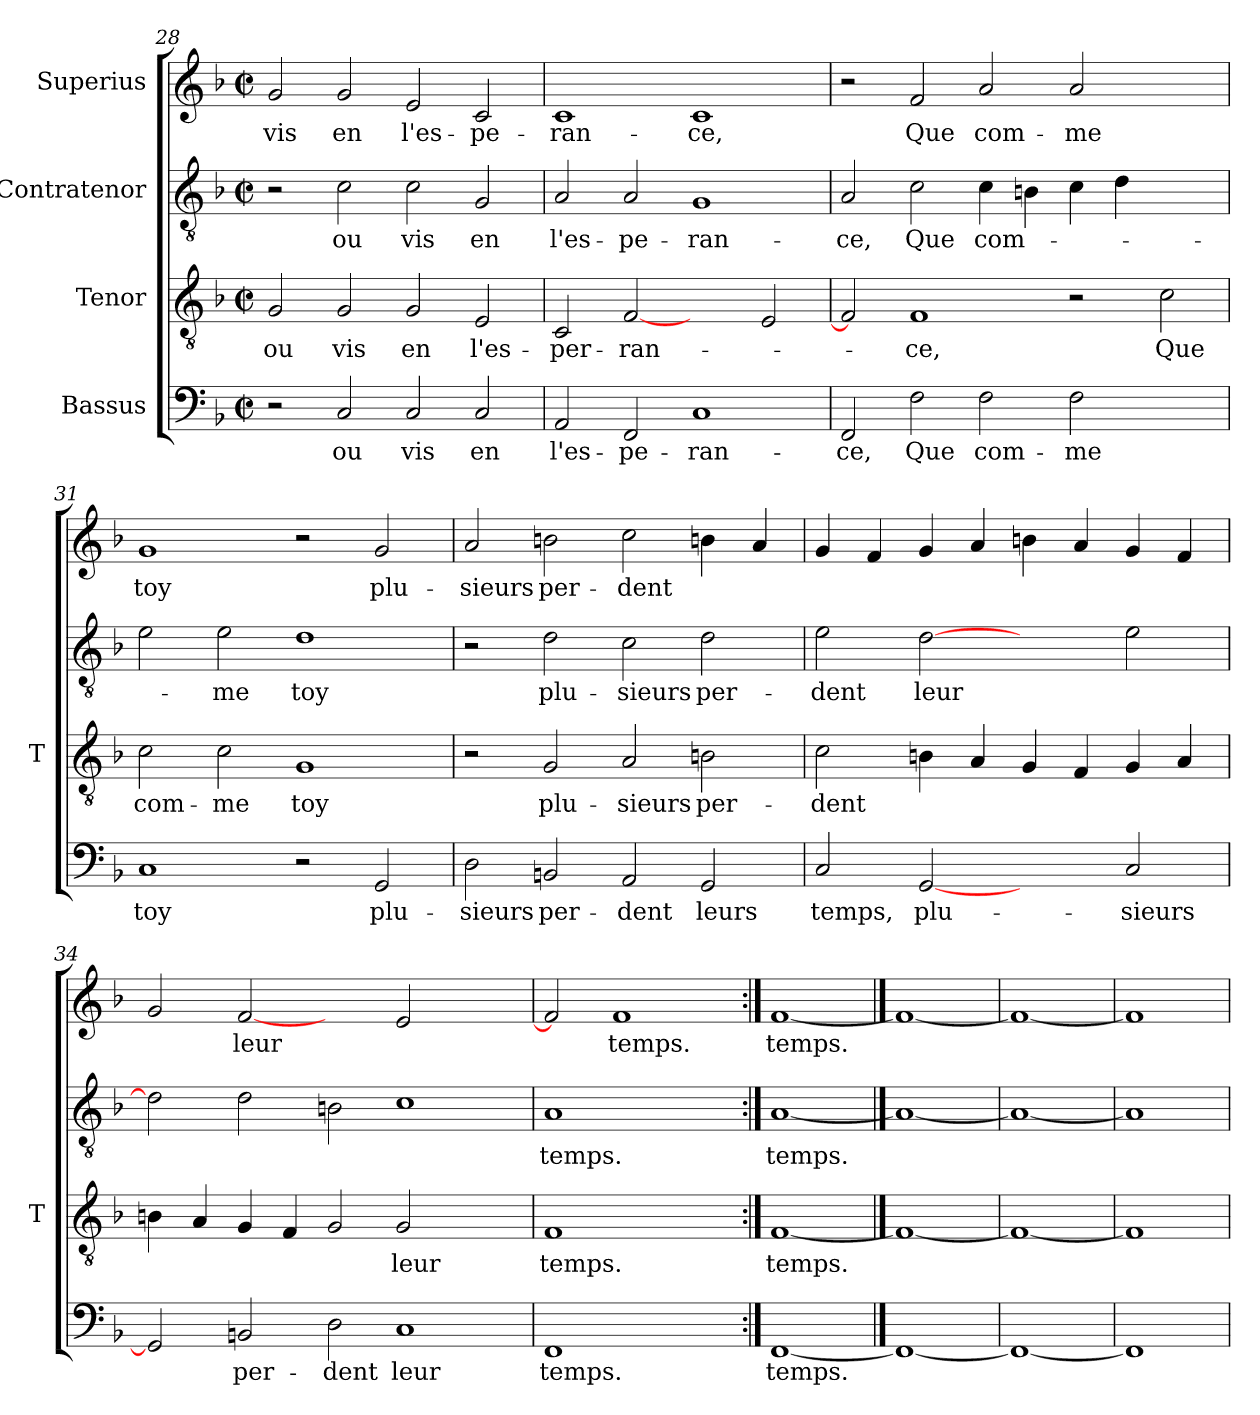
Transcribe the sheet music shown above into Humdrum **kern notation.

**kern	**text	**kern	**text	**kern	**text	**kern	**text
*part4	*part4	*part3	*part3	*part2	*part2	*part1	*part1
*staff4	*staff4	*staff3	*staff3	*staff2	*staff2	*staff1	*staff1
*I"Bassus	*	*I"Tenor	*	*I"Contratenor	*	*I"Superius	*
*	*	*I'T	*	*	*	*	*
*clefF4	*	*clefGv2	*	*clefGv2	*	*clefG2	*
*k[b-]	*	*k[b-]	*	*k[b-]	*	*k[b-]	*
*F:	*	*F:	*	*F:	*	*F:	*
*M2/2	*	*M2/2	*	*M2/2	*	*M2/2	*
*met(c|)	*	*met(c|)	*	*met(c|)	*	*met(c|)	*
=28	=28	=28	=28	=28	=28	=28	=28
2r	.	2G	-ou	2r	.	2g	-vis
2C	-ou	2G	-vis	2c	-ou	2g	-en
2C	-vis	2G	-en	2c	-vis	2e	l'es-
2C	-en	2E	l'es-	2G	-en	2c	pe-
!!LO:LB:g=z
=29	=29	=29	=29	=29	=29	=29	=29
2AA	l'es-	2C	per-	2A	l'es-	1c	ran-
2FF	pe-	[2F	ran-	2A	pe-	.	.
1C	ran-	2ryy	.	1G	ran-	1c	-ce,
.	.	2E	.	.	.	.	.
=30	=30	=30	=30	=30	=30	=30	=30
2FF	-ce,	2F]	.	2A	-ce,	2r	.
2F	-Que	1F	-ce,	2c	-Que	2f	-Que
2F	com-	.	.	4c	com-	2a	com-
.	.	.	.	4Bn	.	.	.
2F	-me	2r	.	4c	.	2a	-me
.	.	.	.	4d	.	.	.
2ryy	.	2c	-Que	2ryy	.	2ryy	.
=31	=31	=31	=31	=31	=31	=31	=31
1C	-toy	2c	com-	2e	.	1g	-toy
.	.	2c	-me	2e	-me	.	.
2r	.	1G	-toy	1d	-toy	2r	.
2GG	plu-	.	.	.	.	2g	plu-
=32	=32	=32	=32	=32	=32	=32	=32
2D	-sieurs	2r	.	2r	.	2a	-sieurs
2BBn	per-	2G	plu-	2d	plu-	2bn	per-
2AA	-dent	2A	-sieurs	2c	-sieurs	2cc	-dent
2GG	-leurs	2Bn	per-	2d	per-	4bn	.
.	.	.	.	.	.	4a	.
!!LO:PB:g=z
=33	=33	=33	=33	=33	=33	=33	=33
2C	-temps,	2c	-dent	2e	-dent	4g	.
.	.	.	.	.	.	4f	.
[2GG	plu-	4Bn	.	[2d	-leur	4g	.
.	.	4A	.	.	.	4a	.
2ryy	.	4G	.	2ryy	.	4bn	.
.	.	4F	.	.	.	4a	.
2C	-sieurs	4G	.	2e	.	4g	.
.	.	4A	.	.	.	4f	.
=34	=34	=34	=34	=34	=34	=34	=34
2GG]	.	4Bn	.	2d]	.	2g	.
.	.	4A	.	.	.	.	.
2BBn	per-	4G	.	2d	.	[2f	-leur
.	.	4F	.	.	.	.	.
2D	-dent	2G	.	2Bn	.	2ryy	.
1C	-leur	2G	-leur	1c	.	2e	.
.	.	2ryy	.	.	.	2ryy	.
=35	=35	=35	=35	=35	=35	=35	=35
1FF	-temps.	1F	-temps.	1A	-temps.	2f]	.
.	.	.	.	.	.	1f	-temps.
2ryy	.	2ryy	.	2ryy	.	.	.
=36:|!	=36:|!	=36:|!	=36:|!	=36:|!	=36:|!	=36:|!	=36:|!
[1FF	-temps.	[1F	-temps.	[1A	-temps.	[1f	-temps.
==37	==37	==37	==37	==37	==37	==37	==37
1FF_	.	1F_	.	1A_	.	1f_	.
=38	=38	=38	=38	=38	=38	=38	=38
1FF_	.	1F_	.	1A_	.	1f_	.
=39	=39	=39	=39	=39	=39	=39	=39
1FF]	.	1F]	.	1A]	.	1f]	.
=	=	=	=	=	=	=	=
*-	*-	*-	*-	*-	*-	*-	*-
